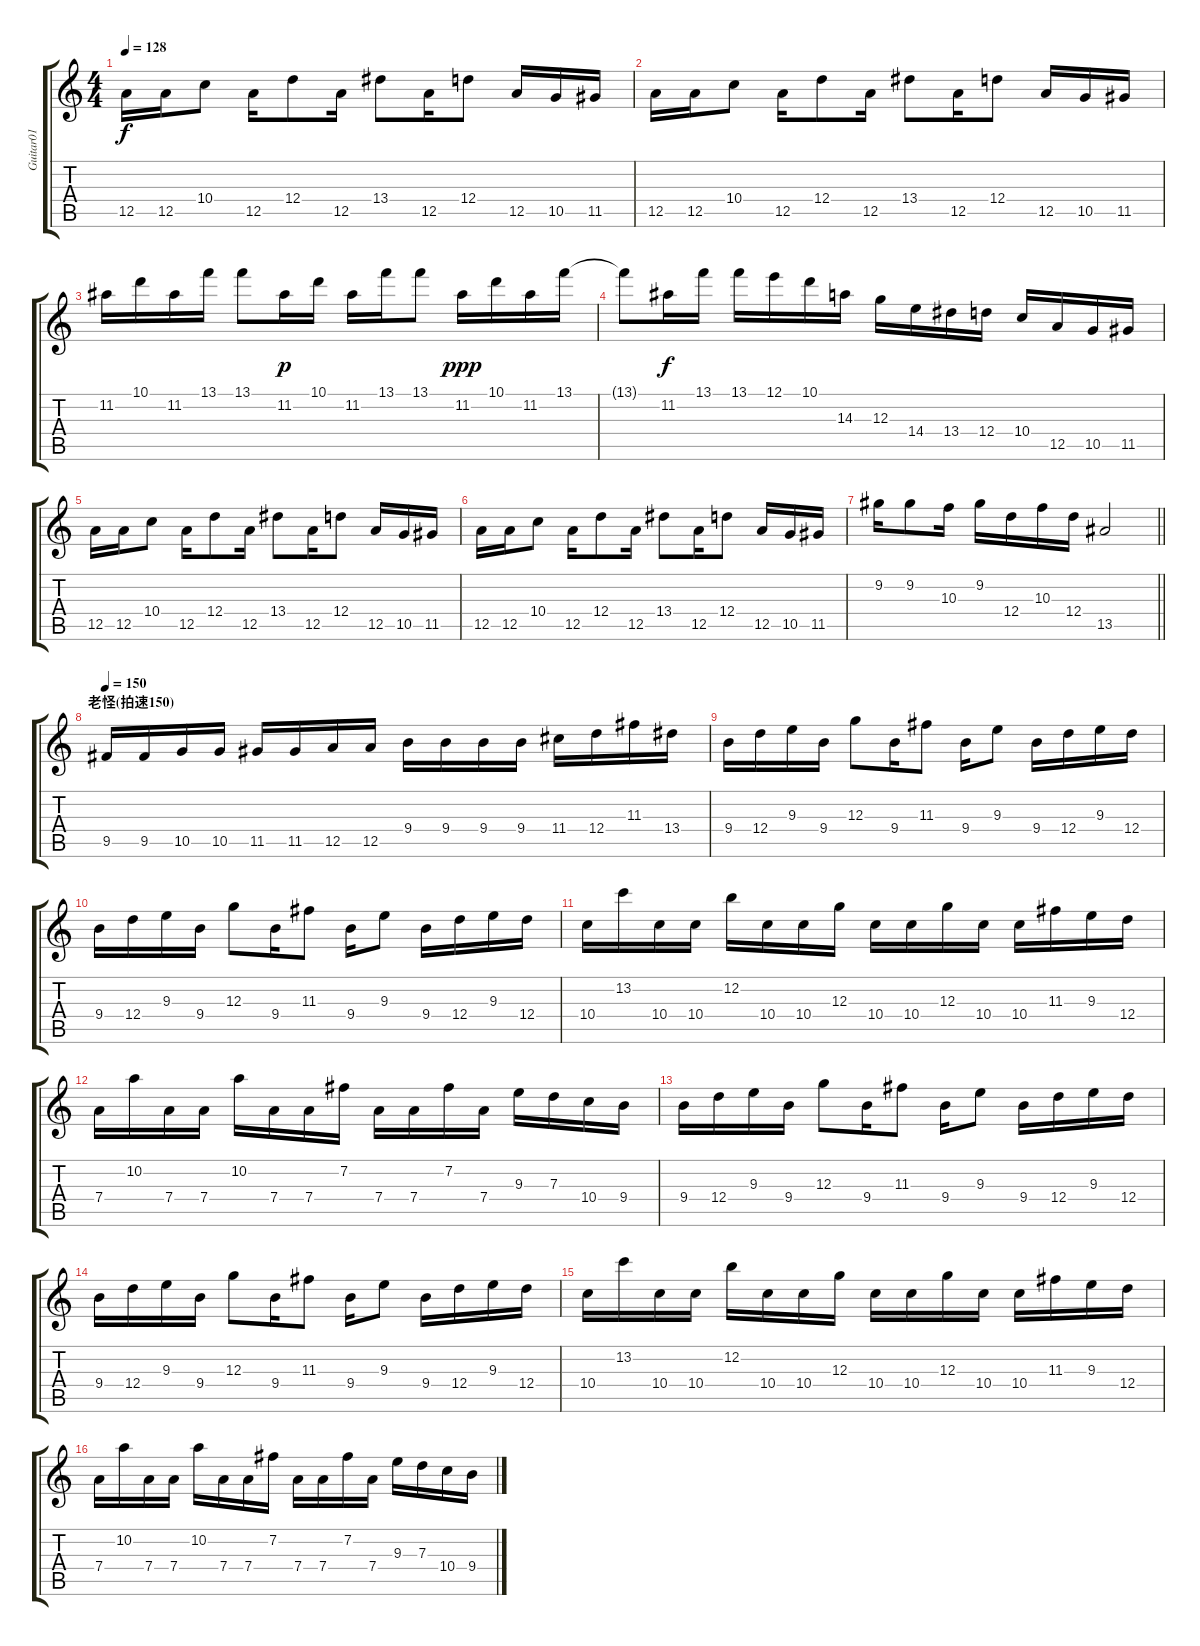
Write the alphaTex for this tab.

\track ("Guitar01" "Guitar01") {instrument distortionguitar}
\staff {score tabs}
\tuning (E4 B3 G3 D3 A2 E2) {hide}
\ts (4 4)
\tempo 128
\clef g2
\ks c
12.5.16{dy f} 12.5.16 10.4.8 12.5.16 12.4.8 12.5.16 13.4.8 12.5.16 12.4.8 12.5.16 10.5.16 11.5.16 |
12.5.16 12.5.16 10.4.8 12.5.16 12.4.8 12.5.16 13.4.8 12.5.16 12.4.8 12.5.16 10.5.16 11.5.16 |
11.2.16 10.1.16 11.2.16 13.1.16 13.1.8 11.2.16{dy p} 10.1.16 11.2.16 13.1.16 13.1.8 11.2.16{dy ppp} 10.1.16 11.2.16 13.1.16 |
13.1{t}.8 11.2.16{dy f} 13.1.16 13.1.16 12.1.16 10.1.16 14.3.16 12.3.16 14.4.16 13.4.16 12.4.16 10.4.16 12.5.16 10.5.16 11.5.16 |
12.5.16 12.5.16 10.4.8 12.5.16 12.4.8 12.5.16 13.4.8 12.5.16 12.4.8 12.5.16 10.5.16 11.5.16 |
12.5.16 12.5.16 10.4.8 12.5.16 12.4.8 12.5.16 13.4.8 12.5.16 12.4.8 12.5.16 10.5.16 11.5.16 |
\barLineRight lightlight
9.2.16 9.2.8 10.3.16 9.2.16 12.4.16 10.3.16 12.4.16 13.5.2 |
\section ("" "老怪(拍速150)")
\tempo 150
9.5.16 9.5.16 10.5.16 10.5.16 11.5.16 11.5.16 12.5.16 12.5.16 9.4.16 9.4.16 9.4.16 9.4.16 11.4.16 12.4.16 11.3.16 13.4.16 |
9.4.16 12.4.16 9.3.16 9.4.16 12.3.8 9.4.16 11.3.8 9.4.16 9.3.8 9.4.16 12.4.16 9.3.16 12.4.16 |
9.4.16 12.4.16 9.3.16 9.4.16 12.3.8 9.4.16 11.3.8 9.4.16 9.3.8 9.4.16 12.4.16 9.3.16 12.4.16 |
10.4.16 13.2.16 10.4.16 10.4.16 12.2.16 10.4.16 10.4.16 12.3.16 10.4.16 10.4.16 12.3.16 10.4.16 10.4.16 11.3.16 9.3.16 12.4.16 |
7.4.16 10.2.16 7.4.16 7.4.16 10.2.16 7.4.16 7.4.16 7.2.16 7.4.16 7.4.16 7.2.16 7.4.16 9.3.16 7.3.16 10.4.16 9.4.16 |
9.4.16 12.4.16 9.3.16 9.4.16 12.3.8 9.4.16 11.3.8 9.4.16 9.3.8 9.4.16 12.4.16 9.3.16 12.4.16 |
9.4.16 12.4.16 9.3.16 9.4.16 12.3.8 9.4.16 11.3.8 9.4.16 9.3.8 9.4.16 12.4.16 9.3.16 12.4.16 |
10.4.16 13.2.16 10.4.16 10.4.16 12.2.16 10.4.16 10.4.16 12.3.16 10.4.16 10.4.16 12.3.16 10.4.16 10.4.16 11.3.16 9.3.16 12.4.16 |
7.4.16 10.2.16 7.4.16 7.4.16 10.2.16 7.4.16 7.4.16 7.2.16 7.4.16 7.4.16 7.2.16 7.4.16 9.3.16 7.3.16 10.4.16 9.4.16
